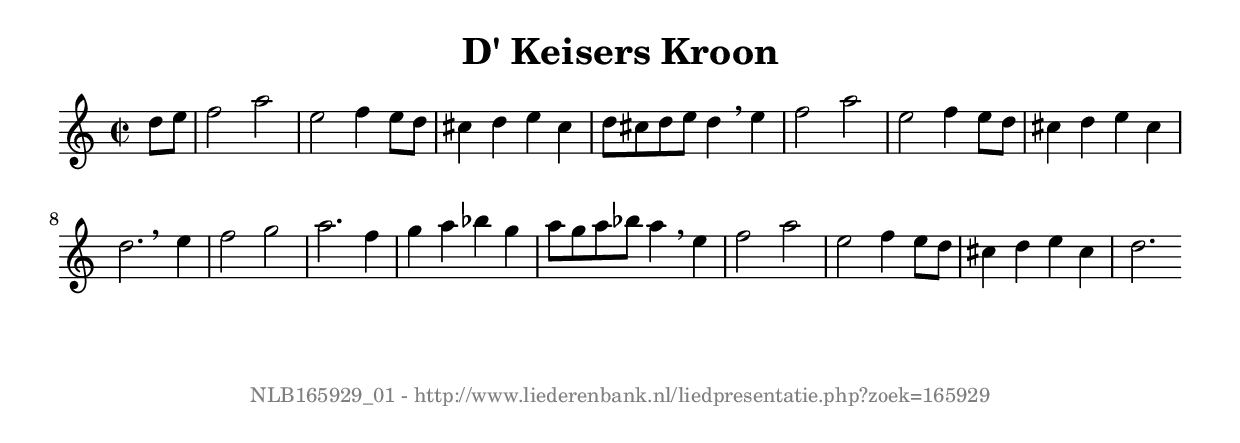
%
% produced by wce2krn 1.64 (7 June 2014)
%
\version"2.16"
#(append! paper-alist '(("long" . (cons (* 210 mm) (* 2000 mm)))))
#(set-default-paper-size "long")
sb = {\breathe}
mBreak = {\breathe }
bBreak = {\breathe }
x = {\once\override NoteHead #'style = #'cross }
gl=\glissando
itime={\override Staff.TimeSignature #'stencil = ##f }
ficta = {\once\set suggestAccidentals = ##t}
fine = {\once\override Score.RehearsalMark #'self-alignment-X = #1 \mark \markup {\italic{Fine}}}
dc = {\once\override Score.RehearsalMark #'self-alignment-X = #1 \mark \markup {\italic{D.C.}}}
dcf = {\once\override Score.RehearsalMark #'self-alignment-X = #1 \mark \markup {\italic{D.C. al Fine}}}
dcc = {\once\override Score.RehearsalMark #'self-alignment-X = #1 \mark \markup {\italic{D.C. al Coda}}}
ds = {\once\override Score.RehearsalMark #'self-alignment-X = #1 \mark \markup {\italic{D.S.}}}
dsf = {\once\override Score.RehearsalMark #'self-alignment-X = #1 \mark \markup {\italic{D.S. al Fine}}}
dsc = {\once\override Score.RehearsalMark #'self-alignment-X = #1 \mark \markup {\italic{D.S. al Coda}}}
pv = {\set Score.repeatCommands = #'((volta "1"))}
sv = {\set Score.repeatCommands = #'((volta "2"))}
tv = {\set Score.repeatCommands = #'((volta "3"))}
qv = {\set Score.repeatCommands = #'((volta "4"))}
xv = {\set Score.repeatCommands = #'((volta #f))}
\header{ tagline = ""
title = "D' Keisers Kroon"
}
\score {{
\key d \dorian
\relative g'
{
\set melismaBusyProperties = #'()
\partial 32*8
\time 2/2
\tempo 4=120
\override Score.MetronomeMark #'transparent = ##t
\override Score.RehearsalMark #'break-visibility = #(vector #t #t #f)
d'8 e f2 a2 e2 f4 e8 d cis4 d e cis d8 cis d e d4 \sb e4 f2 a e f4 e8 d cis4 d e cis d2. \bar ":|:" \bBreak
e4 f2 g a2. f4 g a bes g a8 g a bes a4 \sb e f2 a e f4 e8 d cis4 d e cis d2. \bar ":|"
 }}
 \midi { }
 \layout {
            indent = 0.0\cm
}
}
\markup { \vspace #0 } \markup { \with-color #grey \fill-line { \center-column { \smaller "NLB165929_01 - http://www.liederenbank.nl/liedpresentatie.php?zoek=165929" } } }
